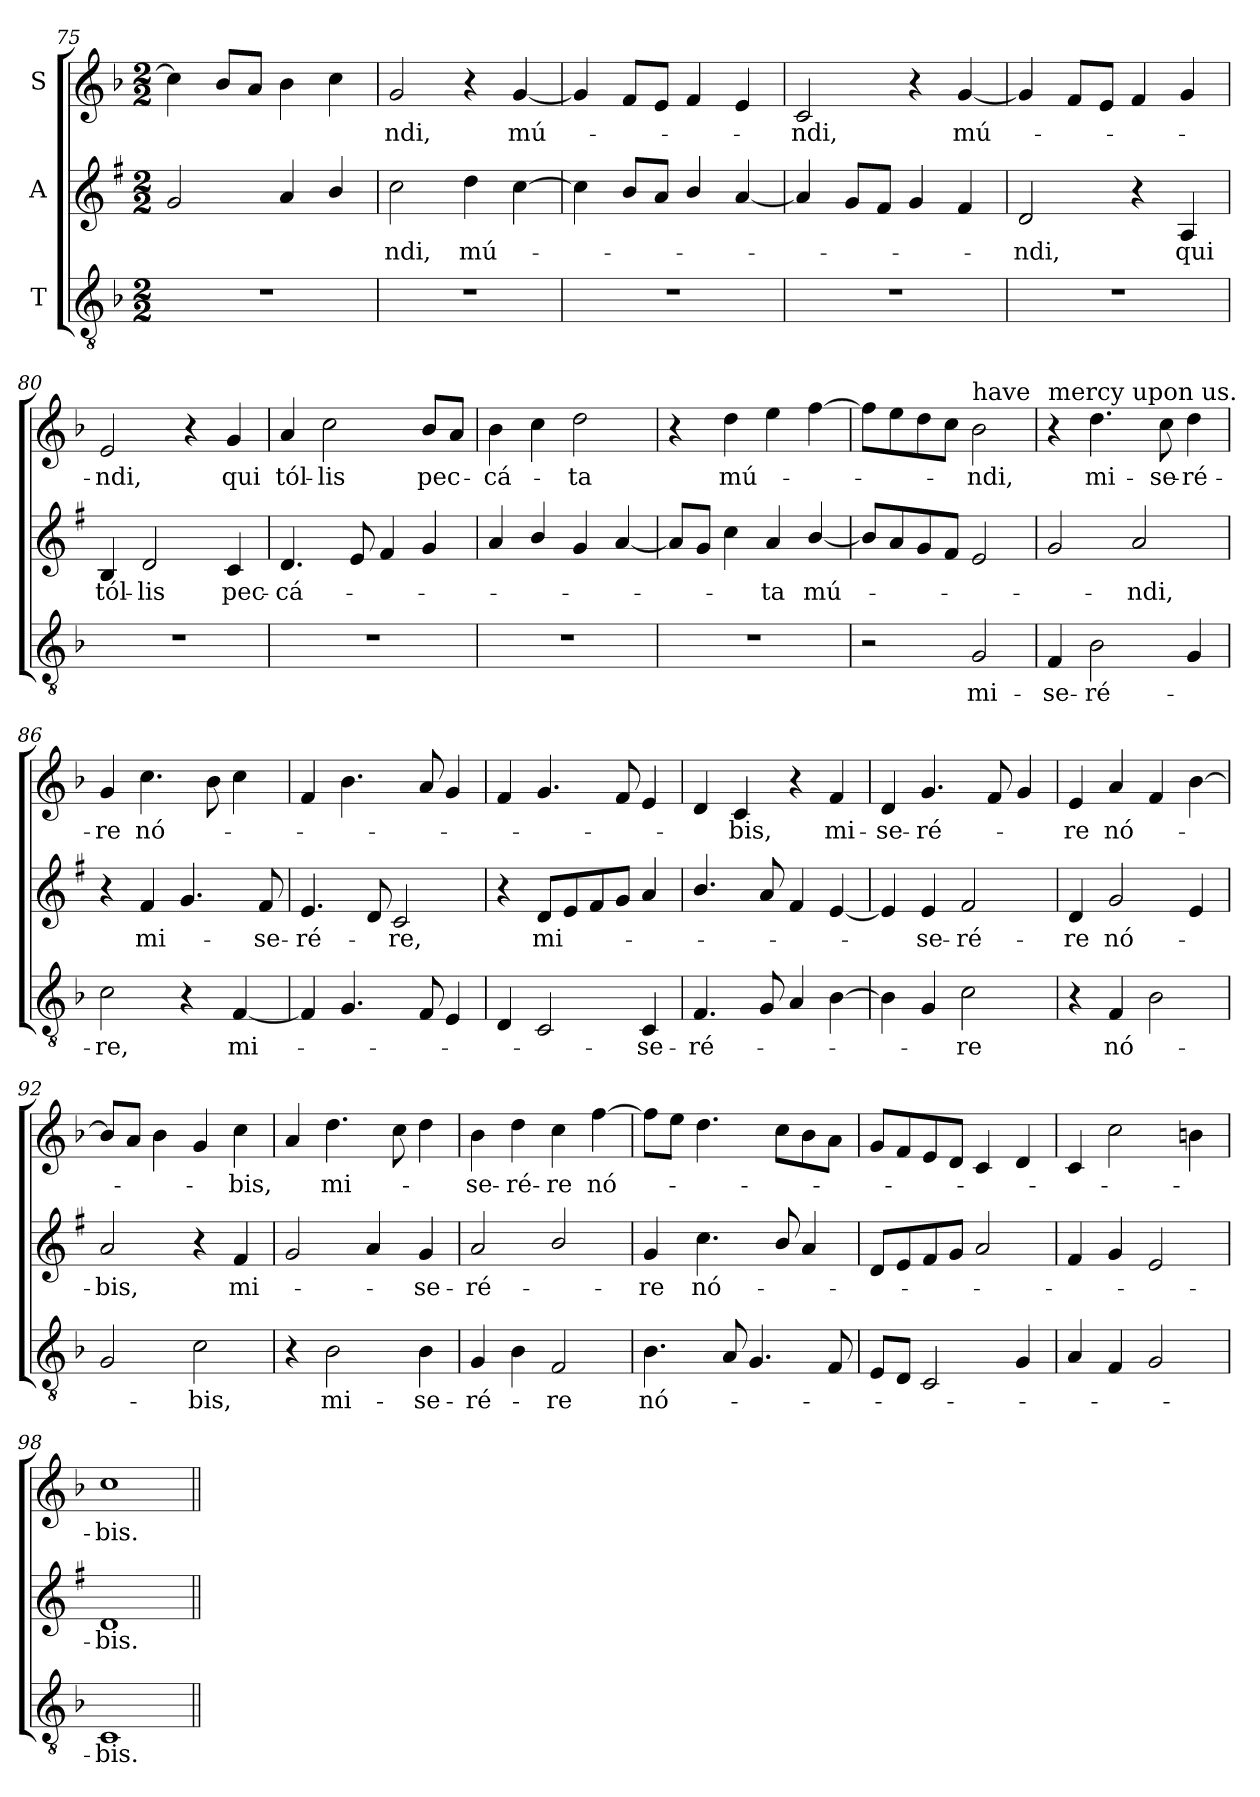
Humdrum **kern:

**kern	**text	**kern	**text	**kern	**text
*part3	*part3	*part2	*part2	*part1	*part1
*staff3	*staff3	*staff2	*staff2	*staff1	*staff1
*I"T	*	*I"A	*	*I"S	*
*clefGv2	*	*clefG2	*	*clefG2	*
*	*	*ITrd1c2	*	*	*
*k[b-]	*	*k[b-]	*	*k[b-]	*
*F:	*	*F:	*	*F:	*
*M2/2	*	*M2/2	*	*M2/2	*
=75	=75	=75	=75	=75	=75
1r	.	2f/	.	4cc\]	.
.	.	.	.	8b-/L	.
.	.	.	.	8a/J	.
.	.	4g/	.	4b-\	.
.	.	4a/	.	4cc\	.
=76	=76	=76	=76	=76	=76
!	!	!	!LO:LY:b	!	!LO:LY:b
1r	.	2b-\	-ndi,	2g/	-ndi,
!	!	!	!LO:LY:b	!	!
.	.	4cc\	mú-	4r	.
!	!	!	!	!	!LO:LY:b
.	.	[4b-\	.	[4g/	mú-
=77	=77	=77	=77	=77	=77
1r	.	4b-\]	.	4g/]	.
.	.	8a/L	.	8f/L	.
.	.	8g/J	.	8e/J	.
.	.	4a/	.	4f/	.
.	.	[4g/	.	4e/	.
=78	=78	=78	=78	=78	=78
!	!	!	!	!	!LO:LY:b
1r	.	4g/]	.	2c/	-ndi,
.	.	8f/L	.	.	.
.	.	8e/J	.	.	.
.	.	4f/	.	4r	.
!	!	!	!	!	!LO:LY:b
.	.	4e/	.	[4g/	mú-
=79	=79	=79	=79	=79	=79
!	!	!	!LO:LY:b	!	!
1r	.	2c/	-ndi,	4g/]	.
.	.	.	.	8f/L	.
.	.	.	.	8e/J	.
.	.	4r	.	4f/	.
!	!	!	!LO:LY:b	!	!
.	.	4G/	qui	4g/	.
!!LO:LB:g=z
=80	=80	=80	=80	=80	=80
!	!	!	!LO:LY:b	!	!LO:LY:b
1r	.	4A/	tól-	2e/	-ndi,
!	!	!	!LO:LY:b	!	!
.	.	2c/	-lis	.	.
.	.	.	.	4r	.
!	!	!	!LO:LY:b	!	!LO:LY:b
.	.	4B-/	pec-	4g/	qui
=81	=81	=81	=81	=81	=81
!	!	!	!LO:LY:b	!	!LO:LY:b
1r	.	4.c/	-cá-	4a/	tól-
!	!	!	!	!	!LO:LY:b
.	.	.	.	2cc\	-lis
.	.	8d/	.	.	.
.	.	4e/	.	.	.
!	!	!	!	!	!LO:LY:b
.	.	4f/	.	8b-/L	pec-
.	.	.	.	8a/J	.
=82	=82	=82	=82	=82	=82
!	!	!	!	!	!LO:LY:b
1r	.	4g/	.	4b-\	-cá-
.	.	4a/	.	4cc\	.
!	!	!	!	!	!LO:LY:b
.	.	4f/	.	2dd\	-ta
.	.	[4g/	.	.	.
=83	=83	=83	=83	=83	=83
1r	.	8g/L]	.	4r	.
.	.	8f/J	.	.	.
!	!	!	!	!	!LO:LY:b
.	.	4b-\	.	4dd\	mú-
!	!	!	!LO:LY:b	!	!
.	.	4g/	-ta	4ee\	.
!	!	!	!LO:LY:b	!	!
.	.	[4a/	mú-	[4ff\	.
=84	=84	=84	=84	=84	=84
2r	.	8a/L]	.	8ff\L]	.
.	.	8g/	.	8ee\	.
.	.	8f/	.	8dd\	.
.	.	8e/J	.	8cc\J	.
!	!	!	!	!LO:TX:a:t=have	!
!	!LO:LY:b	!	!	!	!LO:LY:b
2G/	mi-	2d/	.	2b-\	-ndi,
=85	=85	=85	=85	=85	=85
!	!	!	!	!LO:TX:a:t=mercy upon us.	!
!	!LO:LY:b	!	!	!	!
4F/	-se-	2f/	.	4r	.
!	!LO:LY:b	!	!	!	!LO:LY:b
2B-\	-ré-	.	.	4.dd\	mi-
!	!	!	!LO:LY:b	!	!
.	.	2g/	-ndi,	.	.
!	!	!	!	!	!LO:LY:b
.	.	.	.	8cc\	-se-
!	!	!	!	!	!LO:LY:b
4G/	.	.	.	4dd\	-ré-
!!LO:PB:g=z
=86	=86	=86	=86	=86	=86
!	!LO:LY:b	!	!	!	!LO:LY:b
2c\	-re,	4r	.	4g/	-re
!	!	!	!LO:LY:b	!	!LO:LY:b
.	.	4e/	mi-	4.cc\	nó-
4r	.	4.f/	.	.	.
.	.	.	.	8b-\	.
!	!LO:LY:b	!	!	!	!
[4F/	mi-	.	.	4cc\	.
!	!	!	!LO:LY:b	!	!
.	.	8e/	-se-	.	.
=87	=87	=87	=87	=87	=87
!	!	!	!LO:LY:b	!	!
4F/]	.	4.d/	-ré-	4f/	.
4.G/	.	.	.	4.b-\	.
.	.	8c/	.	.	.
!	!	!	!LO:LY:b	!	!
.	.	2B-/	-re,	.	.
8F/	.	.	.	8a/	.
4E/	.	.	.	4g/	.
=88	=88	=88	=88	=88	=88
4D/	.	4r	.	4f/	.
!	!	!	!LO:LY:b	!	!
2C/	.	8c/L	mi-	4.g/	.
.	.	8d/	.	.	.
.	.	8e/	.	.	.
.	.	8f/J	.	8f/	.
!	!LO:LY:b	!	!	!	!
4C/	-se-	4g/	.	4e/	.
=89	=89	=89	=89	=89	=89
!	!LO:LY:b	!	!	!	!
4.F/	-ré-	4.a/	.	4d/	.
!	!	!	!	!	!LO:LY:b
.	.	.	.	4c/	-bis,
8G/	.	8g/	.	.	.
4A/	.	4e/	.	4r	.
!	!	!	!	!	!LO:LY:b
[4B-\	.	[4d/	.	4f/	mi-
=90	=90	=90	=90	=90	=90
!	!	!	!	!	!LO:LY:b
4B-\]	.	4d/]	.	4d/	-se-
!	!	!	!LO:LY:b	!	!LO:LY:b
4G/	.	4d/	-se-	4.g/	-ré-
!	!LO:LY:b	!	!LO:LY:b	!	!
2c\	-re	2e/	-ré-	.	.
.	.	.	.	8f/	.
.	.	.	.	4g/	.
!!LO:LB:g=z
=91	=91	=91	=91	=91	=91
!	!	!	!LO:LY:b	!	!LO:LY:b
4r	.	4c/	-re	4e/	-re
!	!LO:LY:b	!	!LO:LY:b	!	!LO:LY:b
4F/	nó-	2f/	nó-	4a/	nó-
2B-\	.	.	.	4f/	.
.	.	4d/	.	[4b-\	.
=92	=92	=92	=92	=92	=92
!	!	!	!LO:LY:b	!	!
2G/	.	2g/	-bis,	8b-/L]	.
.	.	.	.	8a/J	.
.	.	.	.	4b-\	.
!	!LO:LY:b	!	!	!	!
2c\	-bis,	4r	.	4g/	.
!	!	!	!LO:LY:b	!	!LO:LY:b
.	.	4e/	mi-	4cc\	-bis,
=93	=93	=93	=93	=93	=93
4r	.	2f/	.	4a/	.
!	!LO:LY:b	!	!	!	!LO:LY:b
2B-\	mi-	.	.	4.dd\	mi-
.	.	4g/	.	.	.
.	.	.	.	8cc\	.
!	!LO:LY:b	!	!LO:LY:b	!	!
4B-\	-se-	4f/	-se-	4dd\	.
=94	=94	=94	=94	=94	=94
!	!LO:LY:b	!	!LO:LY:b	!	!LO:LY:b
4G/	-ré-	2g/	-ré-	4b-\	-se-
!	!	!	!	!	!LO:LY:b
4B-\	.	.	.	4dd\	-ré-
!	!LO:LY:b	!	!	!	!LO:LY:b
2F/	-re	2a/	.	4cc\	-re
!	!	!	!	!	!LO:LY:b
.	.	.	.	[4ff\	nó-
=95	=95	=95	=95	=95	=95
!	!LO:LY:b	!	!LO:LY:b	!	!
4.B-\	nó-	4f/	-re	8ff\L]	.
.	.	.	.	8ee\J	.
!	!	!	!LO:LY:b	!	!
.	.	4.b-\	nó-	4.dd\	.
8A/	.	.	.	.	.
4.G/	.	.	.	.	.
.	.	8a/	.	8cc\L	.
.	.	4g/	.	8b-\	.
8F/	.	.	.	8a\J	.
!!LO:LB:g=z
=96	=96	=96	=96	=96	=96
8E/L	.	8c/L	.	8g/L	.
8D/J	.	8d/	.	8f/	.
2C/	.	8e/	.	8e/	.
.	.	8f/J	.	8d/J	.
.	.	2g/	.	4c/	.
4G/	.	.	.	4d/	.
=97	=97	=97	=97	=97	=97
4A/	.	4e/	.	4c/	.
4F/	.	4f/	.	2cc\	.
2G/	.	2d/	.	.	.
.	.	.	.	4b\	.
=98	=98	=98	=98	=98	=98
!	!LO:LY:b	!	!LO:LY:b	!	!LO:LY:b
1C	-bis.	1c	-bis.	1cc	-bis.
=||	=||	=||	=||	=||	=||
*-	*-	*-	*-	*-	*-
